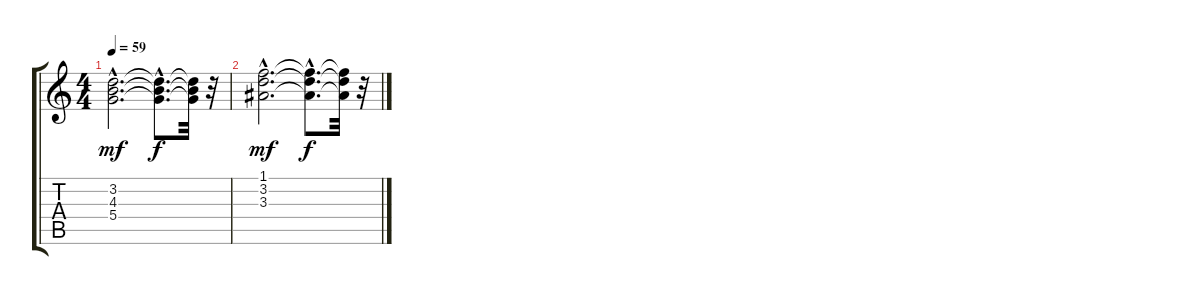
\track "" {instrument acousticguitarnylon}
\staff {score tabs}
\tuning (E4 B3 G3 D3 A2 E2) {hide}
\ts (4 4)
\tempo 59
\clef g2
\ks c
(3.2{hac} 4.3{hac} 5.4{hac}).2{d dy mf} (3.2{hac t} 4.3{hac t} 5.4{hac t}).8{d dy f} (3.2{t} 4.3{t} 5.4{t}).32 r.32 |
(1.1{hac} 3.2{hac} 3.3{hac}).2{d dy mf} (1.1{hac t} 3.2{hac t} 3.3{hac t}).8{d dy f} (1.1{t} 3.2{t} 3.3{t}).32 r.32
